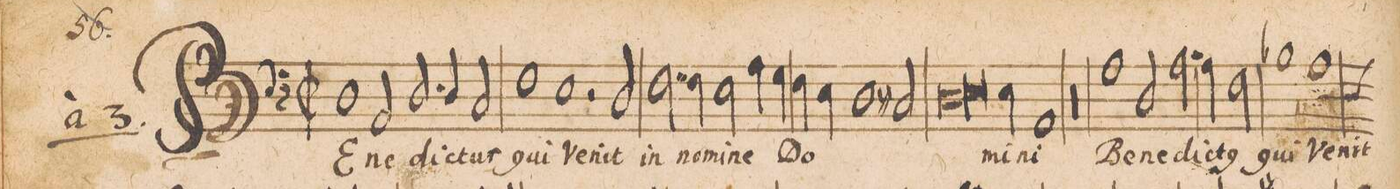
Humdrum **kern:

**kern	**text
*I"BASSVS.	*
*clefF4	*
*k[]	*
*met(C|)	*
*M2/1	*
1D	BE-
2AA/	-ne-
2.D/	-di-
=2-	=2-
4D/	-ctus
2C/	qui
1F	ve-
=3-	=3-
1E	-nit
2r	.
2D/	in
=4-	=4-
*2\right	*
2.F\	no-
4F\	-mi-
2E\	-ne
4A\	.
4G\	.
=5-	=5-
4F\	Do-
4E\	.
1D	.
2C#X/	.
=6-	=6-
*lig	*
1D	.
*col	*
2.E\	.
*Xlig	*
4E\	-mi-
*Xcol	*
=7-	=7-
1AA	-ni
00r	.
=8-	=8-
=9-	=9-
1A	Be-
=10-	=10-
2D/	-ne-
2.A\	-dic-
4A\	-t(us)
2F\	qui
=11-	=11-
1B-X	ve-
1A	-nit
*custos:D	*
=12-	=12-
*-	*-
